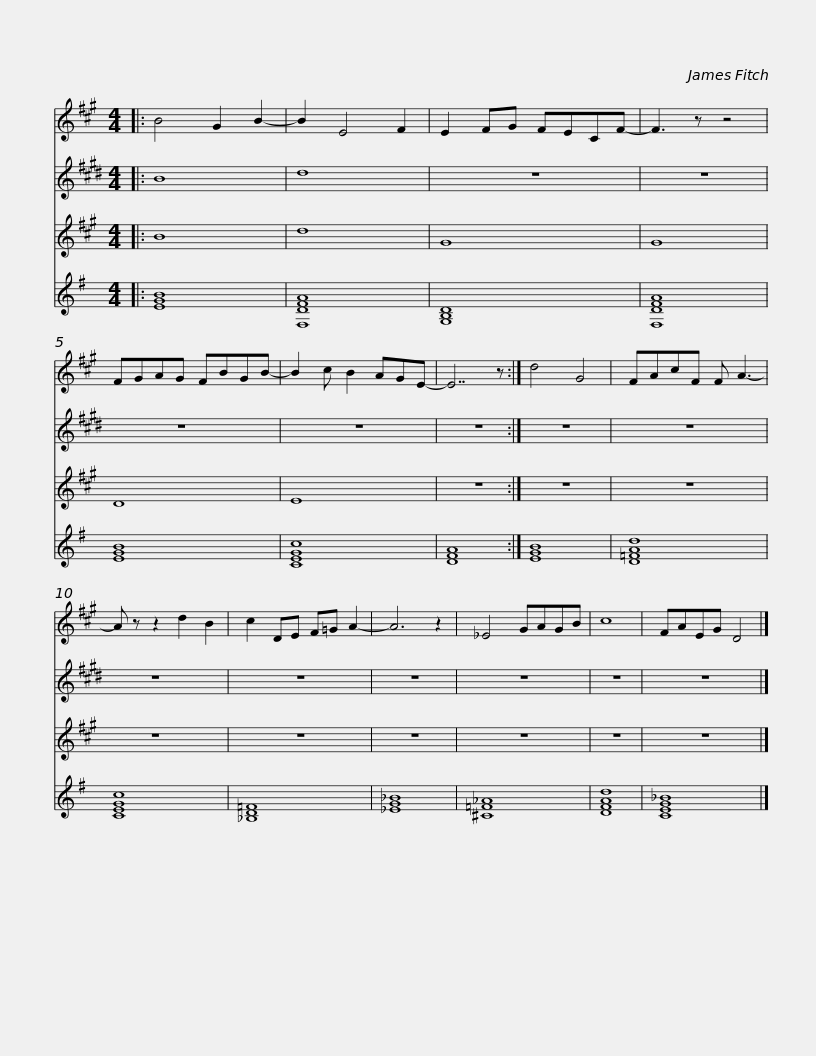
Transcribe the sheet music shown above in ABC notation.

X:1
%%score 1 2 3 4
L:1/8
M:4/4
I:linebreak $
K:G
V:1 treble transpose=-2
V:2 treble transpose=-9
V:3 treble transpose=-14
V:4 treble
V:1
[K:A]|: B4 G2 B2- | B2 E4 F2 | E2 FG FECF- | F3 z z4 | FGAG FBGB- | %5
 B2 c B2 AGE- | E7 z :|$ d4 G4 | FAcF F A3- | A z z2 d2 B2 | %10
 c2 DE F=G A2- | A6 z2 | _E4 GAGB | c8 | FAEG D4 |] %15
V:2
[K:E]|: B8 | d8 | z8 | z8 | z8 | %5
 z8 | z8 :|$ z8 | z8 | z8 | %10
 z8 | z8 | z8 | z8 | z8 |] %15
V:3
[K:A]|: B8 | d8 | G8 | G8 | D8 | %5
 E8 | z8 :|$ z8 | z8 | z8 | %10
 z8 | z8 | z8 | z8 | z8 |] %15
V:4
|: [EGB]8 | [F,DFA]8 | [G,B,D]8 | [F,DFA]8 | [EGB]8 | %5
 [CEGc]8 | [DFA]8 :|$ [EGB]8 | [D=FAd]8 | [CEGc]8 | %10
 [_B,D=F]8 | [_EG_B]8 | [^C=F_A]8 | [DFAd]8 | [CEG_B]8 |] %15
